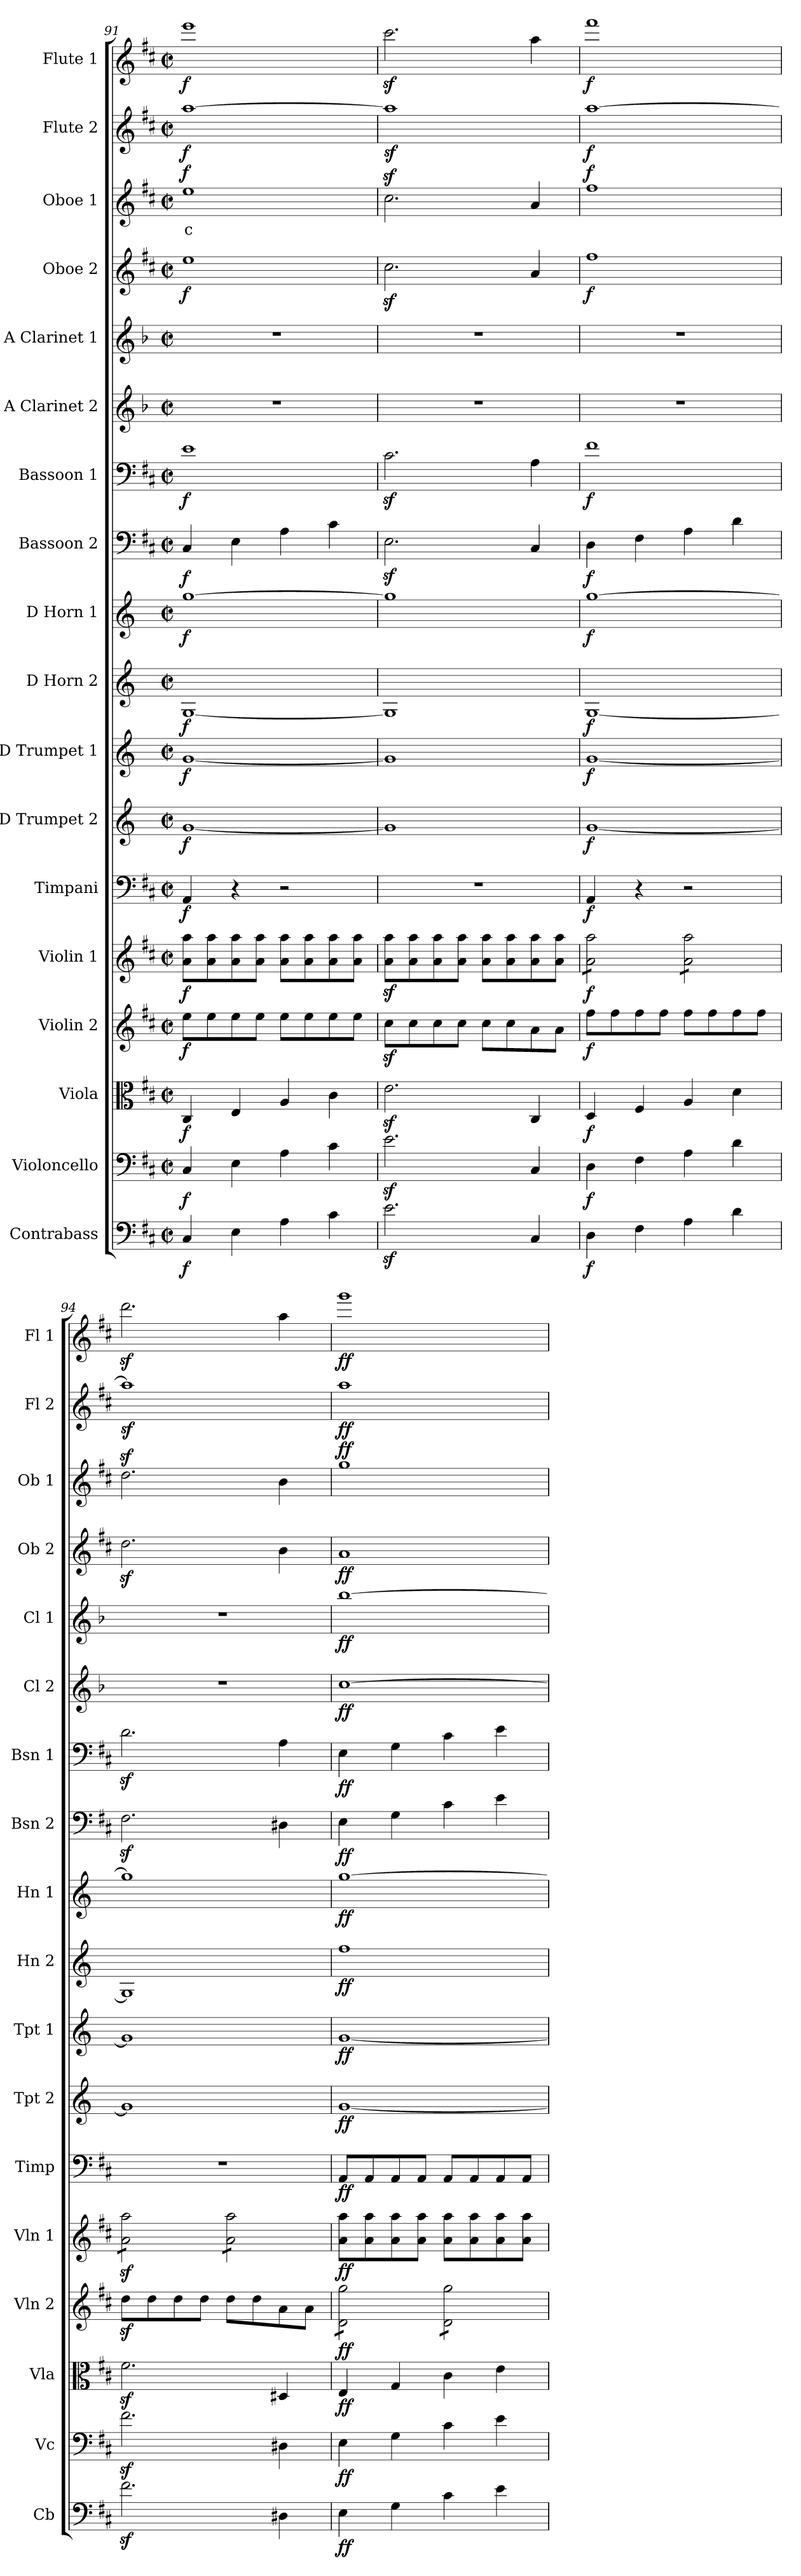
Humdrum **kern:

**kern	**dynam	**kern	**dynam	**kern	**dynam	**kern	**dynam	**kern	**dynam	**kern	**dynam	**kern	**dynam	**kern	**dynam	**kern	**dynam	**kern	**dynam	**kern	**dynam	**kern	**dynam	**kern	**dynam	**kern	**dynam	**kern	**dynam	**kern	**text	**dynam	**kern	**dynam	**kern	**dynam
*part18	*part18	*part17	*part17	*part16	*part16	*part15	*part15	*part14	*part14	*part13	*part13	*part12	*part12	*part11	*part11	*part10	*part10	*part9	*part9	*part8	*part8	*part7	*part7	*part6	*part6	*part5	*part5	*part4	*part4	*part3	*part3	*part3	*part2	*part2	*part1	*part1
*staff18	*staff18	*staff17	*staff17	*staff16	*staff16	*staff15	*staff15	*staff14	*staff14	*staff13	*staff13	*staff12	*staff12	*staff11	*staff11	*staff10	*staff10	*staff9	*staff9	*staff8	*staff8	*staff7	*staff7	*staff6	*staff6	*staff5	*staff5	*staff4	*staff4	*staff3	*staff3	*staff3	*staff2	*staff2	*staff1	*staff1
*I"Contrabass	*	*I"Violoncello	*	*I"Viola	*	*I"Violin 2	*	*I"Violin 1	*	*I"Timpani	*	*I"D Trumpet 2	*	*I"D Trumpet 1	*	*I"D Horn 2	*	*I"D Horn 1	*	*I"Bassoon 2	*	*I"Bassoon 1	*	*I"A Clarinet 2	*	*I"A Clarinet 1	*	*I"Oboe 2	*	*I"Oboe 1	*	*	*I"Flute 2	*	*I"Flute 1	*
*I'Cb	*	*I'Vc	*	*I'Vla	*	*I'Vln 2	*	*I'Vln 1	*	*I'Timp	*	*I'Tpt 2	*	*I'Tpt 1	*	*I'Hn 2	*	*I'Hn 1	*	*I'Bsn 2	*	*I'Bsn 1	*	*I'Cl 2	*	*I'Cl 1	*	*I'Ob 2	*	*I'Ob 1	*	*	*I'Fl 2	*	*I'Fl 1	*
*clefF4	*	*clefF4	*	*clefC3	*	*clefG2	*	*clefG2	*	*clefF4	*	*clefG2	*	*clefG2	*	*clefG2	*	*clefG2	*	*clefF4	*	*clefF4	*	*clefG2	*	*clefG2	*	*clefG2	*	*clefG2	*	*	*clefG2	*	*clefG2	*
*ITrd7c12	*	*	*	*	*	*	*	*	*	*	*	*ITrd-1c-2	*	*ITrd-1c-2	*	*ITrd6c10	*	*ITrd6c10	*	*	*	*	*	*ITrd2c3	*	*ITrd2c3	*	*	*	*	*	*	*	*	*	*
*k[f#c#]	*	*k[f#c#]	*	*k[f#c#]	*	*k[f#c#]	*	*k[f#c#]	*	*k[f#c#]	*	*k[f#c#]	*	*k[f#c#]	*	*k[f#c#]	*	*k[f#c#]	*	*k[f#c#]	*	*k[f#c#]	*	*k[f#c#]	*	*k[f#c#]	*	*k[f#c#]	*	*k[f#c#]	*	*	*k[f#c#]	*	*k[f#c#]	*
*M2/2	*	*M2/2	*	*M2/2	*	*M2/2	*	*M2/2	*	*M2/2	*	*M2/2	*	*M2/2	*	*M2/2	*	*M2/2	*	*M2/2	*	*M2/2	*	*M2/2	*	*M2/2	*	*M2/2	*	*M2/2	*	*	*M2/2	*	*M2/2	*
*met(c|)	*	*met(c|)	*	*met(c|)	*	*met(c|)	*	*met(c|)	*	*met(c|)	*	*met(c|)	*	*met(c|)	*	*met(c|)	*	*met(c|)	*	*met(c|)	*	*met(c|)	*	*met(c|)	*	*met(c|)	*	*met(c|)	*	*met(c|)	*	*	*met(c|)	*	*met(c|)	*
=91	=91	=91	=91	=91	=91	=91	=91	=91	=91	=91	=91	=91	=91	=91	=91	=91	=91	=91	=91	=91	=91	=91	=91	=91	=91	=91	=91	=91	=91	=91	=91	=91	=91	=91	=91	=91
!	!LO:DY:b	!	!LO:DY:b	!	!LO:DY:b	!	!LO:DY:b	!	!LO:DY:b	!	!LO:DY:b	!	!LO:DY:b	!	!LO:DY:b	!	!LO:DY:b	!	!LO:DY:b	!	!LO:DY:b	!	!LO:DY:b	!	!	!	!	!	!LO:DY:b	!	!LO:LY:b:color=#FF0000	!LO:DY:b	!	!LO:DY:b	!	!LO:DY:b
4CC#/	f	4C#/	f	4C#/	f	8ee\L	f	8a\ 8aa\L	f	4AA/	f	[1a	f	[1a	f	[1AA	f	[1a	f	4C#/	f	1e	f	1r	.	1r	.	1ee	f	1ee	c	f	[1aa	f	1eee	f
.	.	.	.	.	.	8ee\	.	8a\ 8aa\	.	.	.	.	.	.	.	.	.	.	.	.	.	.	.	.	.	.	.	.	.	.	.	.	.	.	.	.
4EE\	.	4E\	.	4E/	.	8ee\	.	8a\ 8aa\	.	4r	.	.	.	.	.	.	.	.	.	4E\	.	.	.	.	.	.	.	.	.	.	.	.	.	.	.	.
.	.	.	.	.	.	8ee\J	.	8a\ 8aa\J	.	.	.	.	.	.	.	.	.	.	.	.	.	.	.	.	.	.	.	.	.	.	.	.	.	.	.	.
4AA\	.	4A\	.	4A/	.	8ee\L	.	8a\ 8aa\L	.	2r	.	.	.	.	.	.	.	.	.	4A\	.	.	.	.	.	.	.	.	.	.	.	.	.	.	.	.
.	.	.	.	.	.	8ee\	.	8a\ 8aa\	.	.	.	.	.	.	.	.	.	.	.	.	.	.	.	.	.	.	.	.	.	.	.	.	.	.	.	.
4C#\	.	4c#\	.	4c#\	.	8ee\	.	8a\ 8aa\	.	.	.	.	.	.	.	.	.	.	.	4c#\	.	.	.	.	.	.	.	.	.	.	.	.	.	.	.	.
.	.	.	.	.	.	8ee\J	.	8a\ 8aa\J	.	.	.	.	.	.	.	.	.	.	.	.	.	.	.	.	.	.	.	.	.	.	.	.	.	.	.	.
=92	=92	=92	=92	=92	=92	=92	=92	=92	=92	=92	=92	=92	=92	=92	=92	=92	=92	=92	=92	=92	=92	=92	=92	=92	=92	=92	=92	=92	=92	=92	=92	=92	=92	=92	=92	=92
2.Ez<\	.	2.ez<\	.	2.ez<\	.	8cc#z<\L	.	8a\z< 8aa\z<L	.	1r	.	1a]	.	1a]	.	1AA]	.	1a]	.	2.Ez<\	.	2.c#z<\	.	1r	.	1r	.	2.cc#z<\	.	2.cc#z<\	.	.	1aaz<]	.	2.ccc#z<\	.
.	.	.	.	.	.	8cc#\	.	8a\ 8aa\	.	.	.	.	.	.	.	.	.	.	.	.	.	.	.	.	.	.	.	.	.	.	.	.	.	.	.	.
.	.	.	.	.	.	8cc#\	.	8a\ 8aa\	.	.	.	.	.	.	.	.	.	.	.	.	.	.	.	.	.	.	.	.	.	.	.	.	.	.	.	.
.	.	.	.	.	.	8cc#\J	.	8a\ 8aa\J	.	.	.	.	.	.	.	.	.	.	.	.	.	.	.	.	.	.	.	.	.	.	.	.	.	.	.	.
.	.	.	.	.	.	8cc#\L	.	8a\ 8aa\L	.	.	.	.	.	.	.	.	.	.	.	.	.	.	.	.	.	.	.	.	.	.	.	.	.	.	.	.
.	.	.	.	.	.	8cc#\	.	8a\ 8aa\	.	.	.	.	.	.	.	.	.	.	.	.	.	.	.	.	.	.	.	.	.	.	.	.	.	.	.	.
4CC#/	.	4C#/	.	4C#/	.	8a\	.	8a\ 8aa\	.	.	.	.	.	.	.	.	.	.	.	4C#/	.	4A\	.	.	.	.	.	4a/	.	4a/	.	.	.	.	4aa\	.
.	.	.	.	.	.	8a\J	.	8a\ 8aa\J	.	.	.	.	.	.	.	.	.	.	.	.	.	.	.	.	.	.	.	.	.	.	.	.	.	.	.	.
=93	=93	=93	=93	=93	=93	=93	=93	=93	=93	=93	=93	=93	=93	=93	=93	=93	=93	=93	=93	=93	=93	=93	=93	=93	=93	=93	=93	=93	=93	=93	=93	=93	=93	=93	=93	=93
!	!LO:DY:b	!	!LO:DY:b	!	!LO:DY:b	!	!LO:DY:b	!	!LO:DY:b	!	!LO:DY:b	!	!LO:DY:b	!	!LO:DY:b	!	!LO:DY:b	!	!LO:DY:b	!	!LO:DY:b	!	!LO:DY:b	!	!	!	!	!	!LO:DY:b	!	!	!LO:DY:b	!	!LO:DY:b	!	!LO:DY:b
*	*	*	*	*	*	*	*	*tremolo	*	*	*	*	*	*	*	*	*	*	*	*	*	*	*	*	*	*	*	*	*	*	*	*	*	*	*	*
4DD\	f	4D\	f	4D/	f	8ff#\L	f	8a\ 8aa\L	f	4AA/	f	[1a	f	[1a	f	[1AA	f	[1a	f	4D\	f	1f#	f	1r	.	1r	.	1ff#	f	1ff#	.	f	[1aa	f	1fff#	f
.	.	.	.	.	.	8ff#\	.	8a\ 8aa\	.	.	.	.	.	.	.	.	.	.	.	.	.	.	.	.	.	.	.	.	.	.	.	.	.	.	.	.
4FF#\	.	4F#\	.	4F#/	.	8ff#\	.	8a\ 8aa\	.	4r	.	.	.	.	.	.	.	.	.	4F#\	.	.	.	.	.	.	.	.	.	.	.	.	.	.	.	.
.	.	.	.	.	.	8ff#\J	.	8a\ 8aa\J	.	.	.	.	.	.	.	.	.	.	.	.	.	.	.	.	.	.	.	.	.	.	.	.	.	.	.	.
4AA\	.	4A\	.	4A/	.	8ff#\L	.	8a\ 8aa\L	.	2r	.	.	.	.	.	.	.	.	.	4A\	.	.	.	.	.	.	.	.	.	.	.	.	.	.	.	.
.	.	.	.	.	.	8ff#\	.	8a\ 8aa\	.	.	.	.	.	.	.	.	.	.	.	.	.	.	.	.	.	.	.	.	.	.	.	.	.	.	.	.
4D\	.	4d\	.	4d\	.	8ff#\	.	8a\ 8aa\	.	.	.	.	.	.	.	.	.	.	.	4d\	.	.	.	.	.	.	.	.	.	.	.	.	.	.	.	.
.	.	.	.	.	.	8ff#\J	.	8a\ 8aa\J	.	.	.	.	.	.	.	.	.	.	.	.	.	.	.	.	.	.	.	.	.	.	.	.	.	.	.	.
=94	=94	=94	=94	=94	=94	=94	=94	=94	=94	=94	=94	=94	=94	=94	=94	=94	=94	=94	=94	=94	=94	=94	=94	=94	=94	=94	=94	=94	=94	=94	=94	=94	=94	=94	=94	=94
2.F#z<\	.	2.f#z<\	.	2.f#z<\	.	8ddz<\L	.	8a\z< 8aa\z<L	.	1r	.	1a]	.	1a]	.	1AA]	.	1a]	.	2.F#z<\	.	2.dz<\	.	1r	.	1r	.	2.ddz<\	.	2.ddz<\	.	.	1aaz<]	.	2.dddz<\	.
.	.	.	.	.	.	8dd\	.	8a\z< 8aa\z<	.	.	.	.	.	.	.	.	.	.	.	.	.	.	.	.	.	.	.	.	.	.	.	.	.	.	.	.
.	.	.	.	.	.	8dd\	.	8a\z< 8aa\z<	.	.	.	.	.	.	.	.	.	.	.	.	.	.	.	.	.	.	.	.	.	.	.	.	.	.	.	.
.	.	.	.	.	.	8dd\J	.	8a\z< 8aa\z<J	.	.	.	.	.	.	.	.	.	.	.	.	.	.	.	.	.	.	.	.	.	.	.	.	.	.	.	.
.	.	.	.	.	.	8dd\L	.	8a\ 8aa\L	.	.	.	.	.	.	.	.	.	.	.	.	.	.	.	.	.	.	.	.	.	.	.	.	.	.	.	.
.	.	.	.	.	.	8dd\	.	8a\ 8aa\	.	.	.	.	.	.	.	.	.	.	.	.	.	.	.	.	.	.	.	.	.	.	.	.	.	.	.	.
4DD#X\	.	4D#X\	.	4D#X/	.	8a\	.	8a\ 8aa\	.	.	.	.	.	.	.	.	.	.	.	4D#X\	.	4A\	.	.	.	.	.	4b\	.	4b\	.	.	.	.	4aa\	.
.	.	.	.	.	.	8a\J	.	8a\ 8aa\J	.	.	.	.	.	.	.	.	.	.	.	.	.	.	.	.	.	.	.	.	.	.	.	.	.	.	.	.
*	*	*	*	*	*	*	*	*Xtremolo	*	*	*	*	*	*	*	*	*	*	*	*	*	*	*	*	*	*	*	*	*	*	*	*	*	*	*	*
!!LO:PB:g=z
=95	=95	=95	=95	=95	=95	=95	=95	=95	=95	=95	=95	=95	=95	=95	=95	=95	=95	=95	=95	=95	=95	=95	=95	=95	=95	=95	=95	=95	=95	=95	=95	=95	=95	=95	=95	=95
!	!LO:DY:b	!	!LO:DY:b	!	!LO:DY:b	!	!LO:DY:b	!	!LO:DY:b	!	!LO:DY:b	!	!LO:DY:b	!	!LO:DY:b	!	!LO:DY:b	!	!LO:DY:b	!	!LO:DY:b	!	!LO:DY:b	!	!LO:DY:b	!	!LO:DY:b	!	!LO:DY:b	!	!	!LO:DY:b	!	!LO:DY:b	!	!LO:DY:b
*	*	*	*	*	*	*tremolo	*	*	*	*	*	*	*	*	*	*	*	*	*	*	*	*	*	*	*	*	*	*	*	*	*	*	*	*	*	*
4EE\	ff	4E\	ff	4E/	ff	8d\ 8gg\L	ff	8a\ 8aa\L	ff	8AA/L	ff	[1a	ff	[1a	ff	1g	ff	[1a	ff	4E\	ff	4E\	ff	[1a	ff	[1gg	ff	1a	ff	1gg	.	ff	1aa	ff	1ggg	ff
.	.	.	.	.	.	8d\ 8gg\	.	8a\ 8aa\	.	8AA/	.	.	.	.	.	.	.	.	.	.	.	.	.	.	.	.	.	.	.	.	.	.	.	.	.	.
4GG\	.	4G\	.	4G/	.	8d\ 8gg\	.	8a\ 8aa\	.	8AA/	.	.	.	.	.	.	.	.	.	4G\	.	4G\	.	.	.	.	.	.	.	.	.	.	.	.	.	.
.	.	.	.	.	.	8d\ 8gg\J	.	8a\ 8aa\J	.	8AA/J	.	.	.	.	.	.	.	.	.	.	.	.	.	.	.	.	.	.	.	.	.	.	.	.	.	.
4C#\	.	4c#\	.	4c#\	.	8d\ 8gg\L	.	8a\ 8aa\L	.	8AA/L	.	.	.	.	.	.	.	.	.	4c#\	.	4c#\	.	.	.	.	.	.	.	.	.	.	.	.	.	.
.	.	.	.	.	.	8d\ 8gg\	.	8a\ 8aa\	.	8AA/	.	.	.	.	.	.	.	.	.	.	.	.	.	.	.	.	.	.	.	.	.	.	.	.	.	.
4E\	.	4e\	.	4e\	.	8d\ 8gg\	.	8a\ 8aa\	.	8AA/	.	.	.	.	.	.	.	.	.	4e\	.	4e\	.	.	.	.	.	.	.	.	.	.	.	.	.	.
.	.	.	.	.	.	8d\ 8gg\J	.	8a\ 8aa\J	.	8AA/J	.	.	.	.	.	.	.	.	.	.	.	.	.	.	.	.	.	.	.	.	.	.	.	.	.	.
*	*	*	*	*	*	*Xtremolo	*	*	*	*	*	*	*	*	*	*	*	*	*	*	*	*	*	*	*	*	*	*	*	*	*	*	*	*	*	*
=	=	=	=	=	=	=	=	=	=	=	=	=	=	=	=	=	=	=	=	=	=	=	=	=	=	=	=	=	=	=	=	=	=	=	=	=
*-	*-	*-	*-	*-	*-	*-	*-	*-	*-	*-	*-	*-	*-	*-	*-	*-	*-	*-	*-	*-	*-	*-	*-	*-	*-	*-	*-	*-	*-	*-	*-	*-	*-	*-	*-	*-
